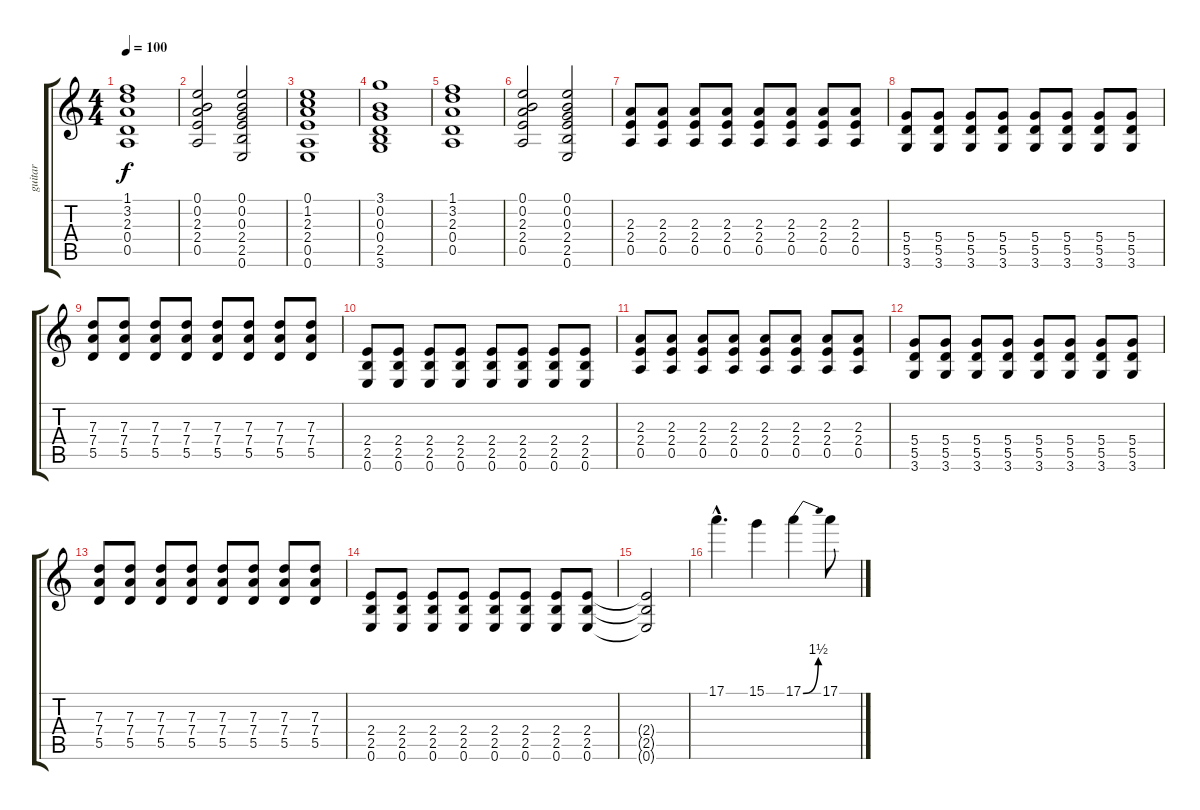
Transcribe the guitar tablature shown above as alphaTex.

\track ("guitar" "guitar") {instrument acousticguitarnylon}
\staff {score tabs}
\tuning (E4 B3 G3 D3 A2 E2) {hide}
\ts (4 4)
\tempo 100
\clef g2
\ks c
(1.1 3.2 2.3 0.4 0.5).1{dy f} |
(0.1 0.2 2.3 2.4 0.5).2 (0.1 0.2 0.3 2.4 2.5 0.6).2 |
(0.1 1.2 2.3 2.4 0.5 0.6).1 |
(3.1 0.2 0.3 0.4 2.5 3.6).1 |
(1.1 3.2 2.3 0.4 0.5).1 |
(0.1 0.2 2.3 2.4 0.5).2 (0.1 0.2 0.3 2.4 2.5 0.6).2 |
(2.3 2.4 0.5).8{instrument distortionguitar} (2.3 2.4 0.5).8 (2.3 2.4 0.5).8 (2.3 2.4 0.5).8 (2.3 2.4 0.5).8 (2.3 2.4 0.5).8 (2.3 2.4 0.5).8 (2.3 2.4 0.5).8 |
(5.4 5.5 3.6).8 (5.4 5.5 3.6).8 (5.4 5.5 3.6).8 (5.4 5.5 3.6).8 (5.4 5.5 3.6).8 (5.4 5.5 3.6).8 (5.4 5.5 3.6).8 (5.4 5.5 3.6).8 |
(7.3 7.4 5.5).8 (7.3 7.4 5.5).8 (7.3 7.4 5.5).8 (7.3 7.4 5.5).8 (7.3 7.4 5.5).8 (7.3 7.4 5.5).8 (7.3 7.4 5.5).8 (7.3 7.4 5.5).8 |
(2.4 2.5 0.6).8 (2.4 2.5 0.6).8 (2.4 2.5 0.6).8 (2.4 2.5 0.6).8 (2.4 2.5 0.6).8 (2.4 2.5 0.6).8 (2.4 2.5 0.6).8 (2.4 2.5 0.6).8 |
(2.3 2.4 0.5).8{instrument distortionguitar} (2.3 2.4 0.5).8 (2.3 2.4 0.5).8 (2.3 2.4 0.5).8 (2.3 2.4 0.5).8 (2.3 2.4 0.5).8 (2.3 2.4 0.5).8 (2.3 2.4 0.5).8 |
(5.4 5.5 3.6).8 (5.4 5.5 3.6).8 (5.4 5.5 3.6).8 (5.4 5.5 3.6).8 (5.4 5.5 3.6).8 (5.4 5.5 3.6).8 (5.4 5.5 3.6).8 (5.4 5.5 3.6).8 |
(7.3 7.4 5.5).8 (7.3 7.4 5.5).8 (7.3 7.4 5.5).8 (7.3 7.4 5.5).8 (7.3 7.4 5.5).8 (7.3 7.4 5.5).8 (7.3 7.4 5.5).8 (7.3 7.4 5.5).8 |
(2.4 2.5 0.6).8 (2.4 2.5 0.6).8 (2.4 2.5 0.6).8 (2.4 2.5 0.6).8 (2.4 2.5 0.6).8 (2.4 2.5 0.6).8 (2.4 2.5 0.6).8 (2.4 2.5 0.6).8 |
(2.4{t} 2.5{t} 0.6{t}).2 |
17.1{hac}.4{d instrument overdrivenguitar} 15.1.4 17.1{be (bend 0 0 60 6)}.4 17.1.8
